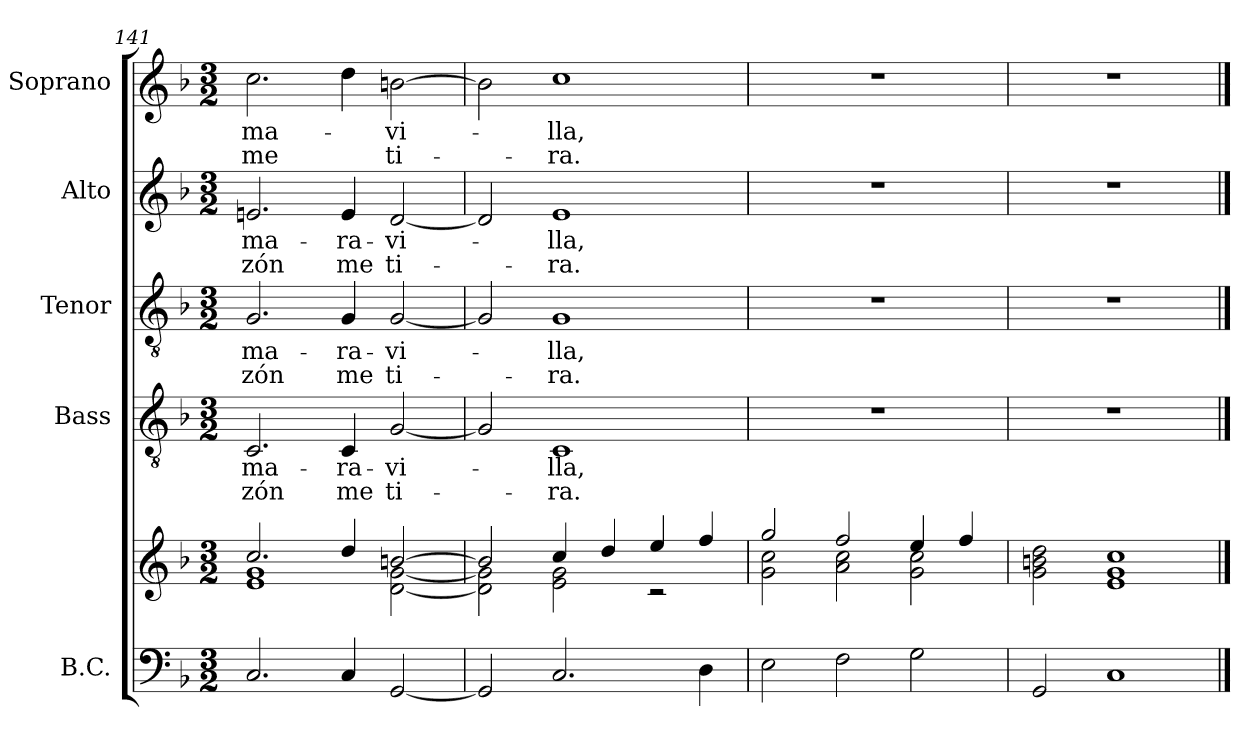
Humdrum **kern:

**kern	**kern	**kern	**text	**text	**kern	**text	**text	**kern	**text	**text	**kern	**text	**text
*part5	*part5	*part4	*part4	*part4	*part3	*part3	*part3	*part2	*part2	*part2	*part1	*part1	*part1
*staff6	*staff5	*staff4	*staff4	*staff4	*staff3	*staff3	*staff3	*staff2	*staff2	*staff2	*staff1	*staff1	*staff1
*I"B.C.	*	*I"Bass	*	*	*I"Tenor	*	*	*I"Alto	*	*	*I"Soprano	*	*
*I'B.C.	*	*I'B	*	*	*I'T	*	*	*I'A	*	*	*I'S	*	*
*clefF4	*clefG2	*clefGv2	*	*	*clefGv2	*	*	*clefG2	*	*	*clefG2	*	*
*k[b-]	*k[b-]	*k[b-]	*	*	*k[b-]	*	*	*k[b-]	*	*	*k[b-]	*	*
*F:	*F:	*F:	*	*	*F:	*	*	*F:	*	*	*F:	*	*
*M3/2	*M3/2	*M3/2	*	*	*M3/2	*	*	*M3/2	*	*	*M3/2	*	*
=141	=141	=141	=141	=141	=141	=141	=141	=141	=141	=141	=141	=141	=141
*	*^	*	*	*	*	*	*	*	*	*	*	*	*
!	!	!	!	!LO:LY:b	!LO:LY:b	!	!LO:LY:b	!LO:LY:b	!	!LO:LY:b	!LO:LY:b	!	!LO:LY:b	!LO:LY:b
2.C/	2.cc/	1e 1g	2.C/	ma-	-zón	2.G/	ma-	-zón	2.en/	ma-	-zón	2.cc\	ma-	me
!	!	!	!	!LO:LY:b	!LO:LY:b	!	!LO:LY:b	!LO:LY:b	!	!LO:LY:b	!LO:LY:b	!	!	!
4C/	4dd/	.	4C/	-ra-	me	4G/	-ra-	me	4e/	-ra-	me	4dd\	.	.
!	!	!	!	!LO:LY:b	!LO:LY:b	!	!LO:LY:b	!LO:LY:b	!	!LO:LY:b	!LO:LY:b	!	!LO:LY:b	!LO:LY:b
[2GG/	[>2bn/	[<2d\ [<2g\	[2G/	-vi-	ti-	[2G/	-vi-	ti-	[2d/	-vi-	ti-	[2bn\	-vi-	ti-
=142	=142	=142	=142	=142	=142	=142	=142	=142	=142	=142	=142	=142	=142	=142
2GG/]	2b/]	2d\] 2g\]	2G/]	.	.	2G/]	.	.	2d/]	.	.	2b\]	.	.
!	!	!	!	!LO:LY:b	!LO:LY:b	!	!LO:LY:b	!LO:LY:b	!	!LO:LY:b	!LO:LY:b	!	!LO:LY:b	!LO:LY:b
2.C/	4cc/	2e\ 2g\	1C	-lla,	-ra.	1G	-lla,	-ra.	1e	-lla,	-ra.	1cc	-lla,	-ra.
.	4dd/	.	.	.	.	.	.	.	.	.	.	.	.	.
.	4ee/	2rc	.	.	.	.	.	.	.	.	.	.	.	.
4D\	4ff/	.	.	.	.	.	.	.	.	.	.	.	.	.
=143	=143	=143	=143	=143	=143	=143	=143	=143	=143	=143	=143	=143	=143	=143
2E\	2gg/	2g\ 2cc\	1.r	.	.	1.r	.	.	1.r	.	.	1.r	.	.
2F\	2ff/	2a\ 2cc\	.	.	.	.	.	.	.	.	.	.	.	.
2G\	4ee/	2g\ 2cc\	.	.	.	.	.	.	.	.	.	.	.	.
.	4ff/	.	.	.	.	.	.	.	.	.	.	.	.	.
*	*v	*v	*	*	*	*	*	*	*	*	*	*	*	*
=144	=144	=144	=144	=144	=144	=144	=144	=144	=144	=144	=144	=144	=144
2GG/	2g\ 2bn\ 2dd\	1.r	.	.	1.r	.	.	1.r	.	.	1.r	.	.
1C	1e 1g 1cc	.	.	.	.	.	.	.	.	.	.	.	.
==	==	==	==	==	==	==	==	==	==	==	==	==	==
*-	*-	*-	*-	*-	*-	*-	*-	*-	*-	*-	*-	*-	*-
